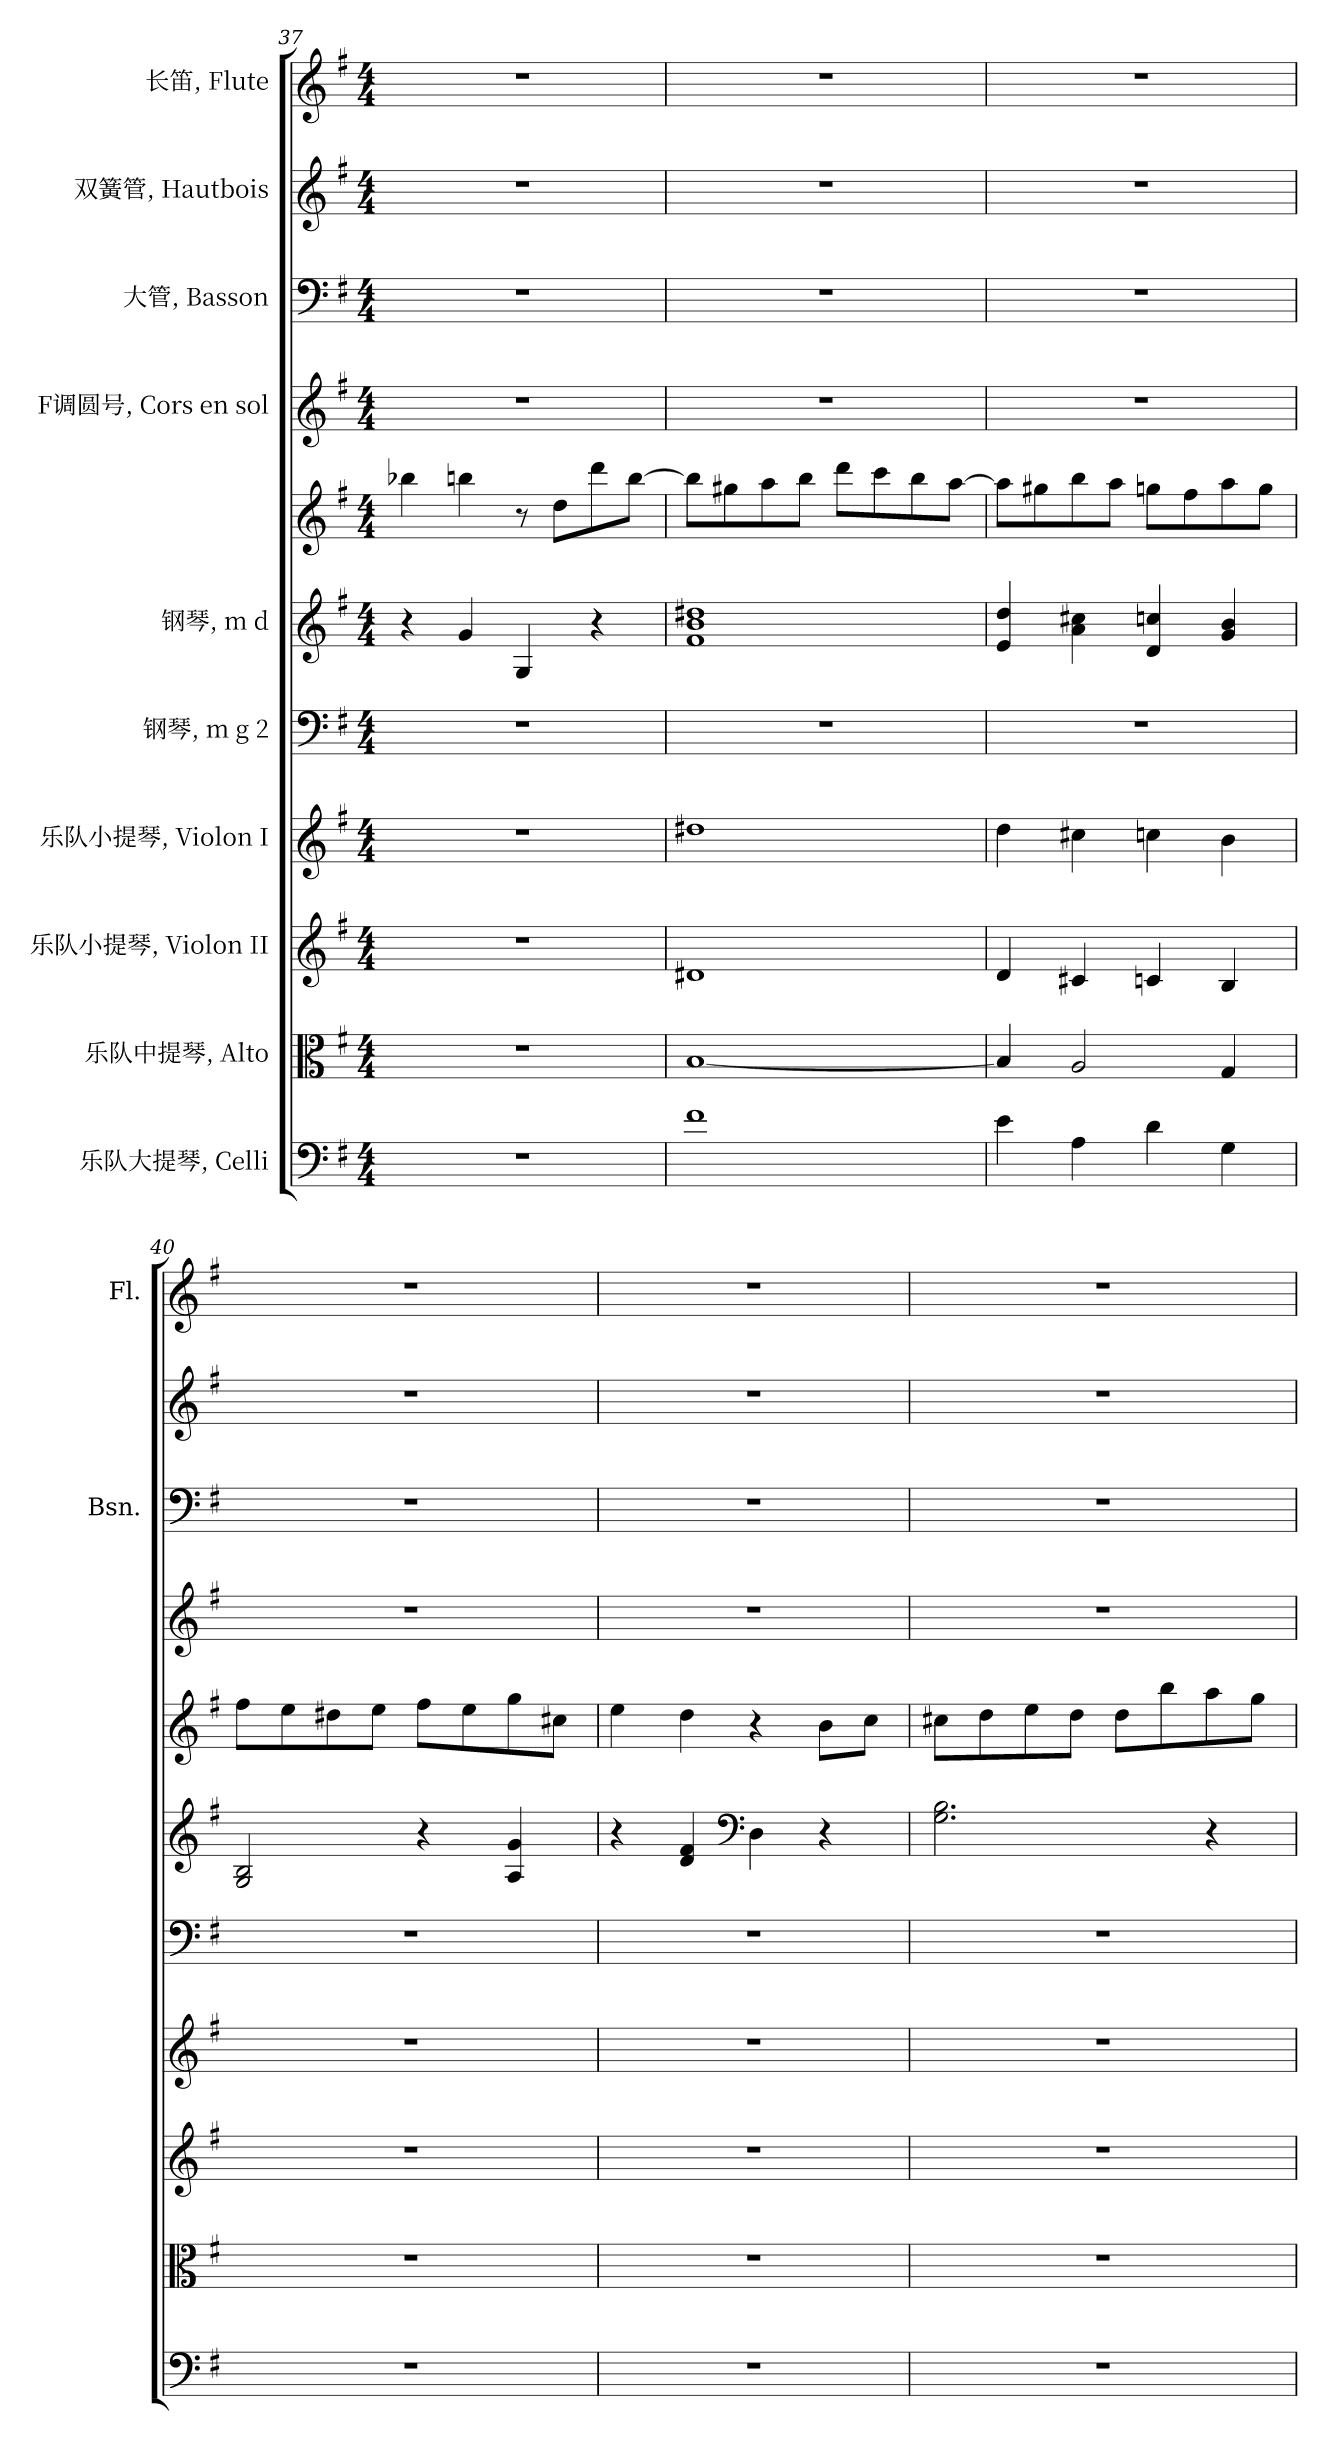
**kern	**kern	**kern	**kern	**kern	**kern	**kern	**kern	**kern	**kern	**kern
*part10	*part9	*part8	*part7	*part6	*part5	*part5	*part4	*part3	*part2	*part1
*staff11	*staff10	*staff9	*staff8	*staff7	*staff6	*staff5	*staff4	*staff3	*staff2	*staff1
*I"乐队大提琴, Celli	*I"乐队中提琴, Alto	*I"乐队小提琴, Violon II	*I"乐队小提琴, Violon I	*I"钢琴, m g 2	*I"钢琴, m d	*	*I"F调圆号, Cors en sol	*I"大管, Basson	*I"双簧管, Hautbois	*I"长笛, Flute
*	*	*	*	*	*	*	*	*I'Bsn.	*	*I'Fl.
!!LO:PB:g=z
*clefF4	*clefC3	*clefG2	*clefG2	*clefF4	*clefG2	*clefG2	*clefG2	*clefF4	*clefG2	*clefG2
*	*	*	*	*	*	*	*ITrd4c7	*	*	*
*k[f#]	*k[f#]	*k[f#]	*k[f#]	*k[f#]	*k[f#]	*k[f#]	*k[]	*k[f#]	*k[f#]	*k[f#]
*M4/4	*M4/4	*M4/4	*M4/4	*M4/4	*M4/4	*M4/4	*M4/4	*M4/4	*M4/4	*M4/4
=37	=37	=37	=37	=37	=37	=37	=37	=37	=37	=37
1r	1r	1r	1r	1r	4r	4bb-X\	1r	1r	1r	1r
.	.	.	.	.	4g/	4bbn\	.	.	.	.
.	.	.	.	.	4G/	8r	.	.	.	.
.	.	.	.	.	.	8dd\L	.	.	.	.
.	.	.	.	.	4r	8ddd\	.	.	.	.
.	.	.	.	.	.	[8bb\J	.	.	.	.
=38	=38	=38	=38	=38	=38	=38	=38	=38	=38	=38
1f#	[1B	1d#X	1dd#X	1r	1f# 1b 1dd#X	8bb\L]	1r	1r	1r	1r
.	.	.	.	.	.	8gg#X\	.	.	.	.
.	.	.	.	.	.	8aa\	.	.	.	.
.	.	.	.	.	.	8bb\J	.	.	.	.
.	.	.	.	.	.	8ddd\L	.	.	.	.
.	.	.	.	.	.	8ccc\	.	.	.	.
.	.	.	.	.	.	8bb\	.	.	.	.
.	.	.	.	.	.	[8aa\J	.	.	.	.
=39	=39	=39	=39	=39	=39	=39	=39	=39	=39	=39
4e\	4B/]	4d/	4dd\	1r	4e/ 4dd/	8aa\L]	1r	1r	1r	1r
.	.	.	.	.	.	8gg#X\	.	.	.	.
4A\	2A/	4c#X/	4cc#X\	.	4a\ 4cc#X\	8bb\	.	.	.	.
.	.	.	.	.	.	8aa\J	.	.	.	.
4d\	.	4cn/	4ccn\	.	4d/ 4ccn/	8ggn\L	.	.	.	.
.	.	.	.	.	.	8ff#\	.	.	.	.
4G\	4G/	4B/	4b\	.	4g/ 4b/	8aa\	.	.	.	.
.	.	.	.	.	.	8gg\J	.	.	.	.
=40	=40	=40	=40	=40	=40	=40	=40	=40	=40	=40
1r	1r	1r	1r	1r	2G/ 2B/	8ff#\L	1r	1r	1r	1r
.	.	.	.	.	.	8ee\	.	.	.	.
.	.	.	.	.	.	8dd#X\	.	.	.	.
.	.	.	.	.	.	8ee\J	.	.	.	.
.	.	.	.	.	4r	8ff#\L	.	.	.	.
.	.	.	.	.	.	8ee\	.	.	.	.
.	.	.	.	.	4A/ 4g/	8gg\	.	.	.	.
.	.	.	.	.	.	8cc#X\J	.	.	.	.
!!LO:PB:g=z
=41	=41	=41	=41	=41	=41	=41	=41	=41	=41	=41
1r	1r	1r	1r	1r	4r	4ee\	1r	1r	1r	1r
.	.	.	.	.	4d/ 4f#/	4dd\	.	.	.	.
*	*	*	*	*	*clefF4	*	*	*	*	*
.	.	.	.	.	4D\	4r	.	.	.	.
.	.	.	.	.	4r	8b\L	.	.	.	.
.	.	.	.	.	.	8cc\J	.	.	.	.
=42	=42	=42	=42	=42	=42	=42	=42	=42	=42	=42
1r	1r	1r	1r	1r	2.G\ 2.B\	8cc#X\L	1r	1r	1r	1r
.	.	.	.	.	.	8dd\	.	.	.	.
.	.	.	.	.	.	8ee\	.	.	.	.
.	.	.	.	.	.	8dd\J	.	.	.	.
.	.	.	.	.	.	8dd\L	.	.	.	.
.	.	.	.	.	.	8bb\	.	.	.	.
.	.	.	.	.	4r	8aa\	.	.	.	.
.	.	.	.	.	.	8gg\J	.	.	.	.
=	=	=	=	=	=	=	=	=	=	=
*-	*-	*-	*-	*-	*-	*-	*-	*-	*-	*-
